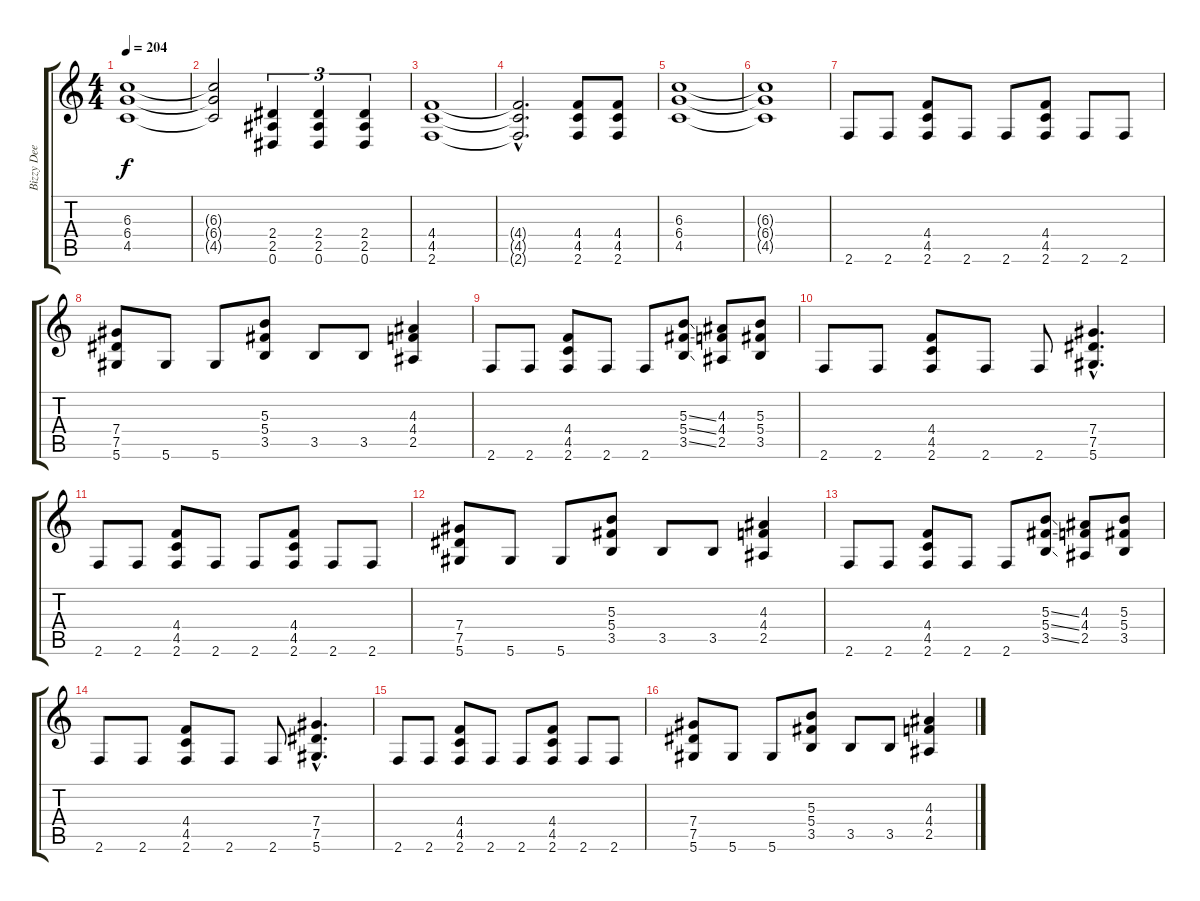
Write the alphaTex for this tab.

\track ("Bizzy Dee" "Bizzy Dee") {instrument distortionguitar}
\staff {score tabs}
\tuning (Eb4 Bb3 Gb3 Db3 Ab2 Eb2) {hide}
\ts (4 4)
\tempo 204
\clef g2
\ks c
(6.3 6.4 4.5).1{dy f} |
(6.3{t} 6.4{t} 4.5{t}).2 (2.4 2.5 0.6).4{tu (3 2)} (2.4 2.5 0.6).4{tu (3 2)} (2.4 2.5 0.6).4{tu (3 2)} |
(4.4 4.5 2.6).1 |
(4.4{hac t} 4.5{hac t} 2.6{hac t}).2{d} (4.4 4.5 2.6).8 (4.4 4.5 2.6).8 |
(6.3 6.4 4.5).1 |
(6.3{t} 6.4{t} 4.5{t}).1 |
2.6.8 2.6.8 (4.4 4.5 2.6).8 2.6.8 2.6.8 (4.4 4.5 2.6).8 2.6.8 2.6.8 |
(7.4 7.5 5.6).8 5.6.8 5.6.8 (5.3 5.4 3.5).8 3.5.8 3.5.8 (4.3 4.4 2.5).4 |
2.6.8 2.6.8 (4.4 4.5 2.6).8 2.6.8 2.6.8 (5.3{ss} 5.4{ss} 3.5{ss}).8 (4.3 4.4 2.5).8 (5.3 5.4 3.5).8 |
2.6.8 2.6.8 (4.4 4.5 2.6).8 2.6.8 2.6.8 (7.4{hac} 7.5{hac} 5.6{hac}).4{d} |
2.6.8 2.6.8 (4.4 4.5 2.6).8 2.6.8 2.6.8 (4.4 4.5 2.6).8 2.6.8 2.6.8 |
(7.4 7.5 5.6).8 5.6.8 5.6.8 (5.3 5.4 3.5).8 3.5.8 3.5.8 (4.3 4.4 2.5).4 |
2.6.8 2.6.8 (4.4 4.5 2.6).8 2.6.8 2.6.8 (5.3{ss} 5.4{ss} 3.5{ss}).8 (4.3 4.4 2.5).8 (5.3 5.4 3.5).8 |
2.6.8 2.6.8 (4.4 4.5 2.6).8 2.6.8 2.6.8 (7.4{hac} 7.5{hac} 5.6{hac}).4{d} |
2.6.8 2.6.8 (4.4 4.5 2.6).8 2.6.8 2.6.8 (4.4 4.5 2.6).8 2.6.8 2.6.8 |
(7.4 7.5 5.6).8 5.6.8 5.6.8 (5.3 5.4 3.5).8 3.5.8 3.5.8 (4.3 4.4 2.5).4
